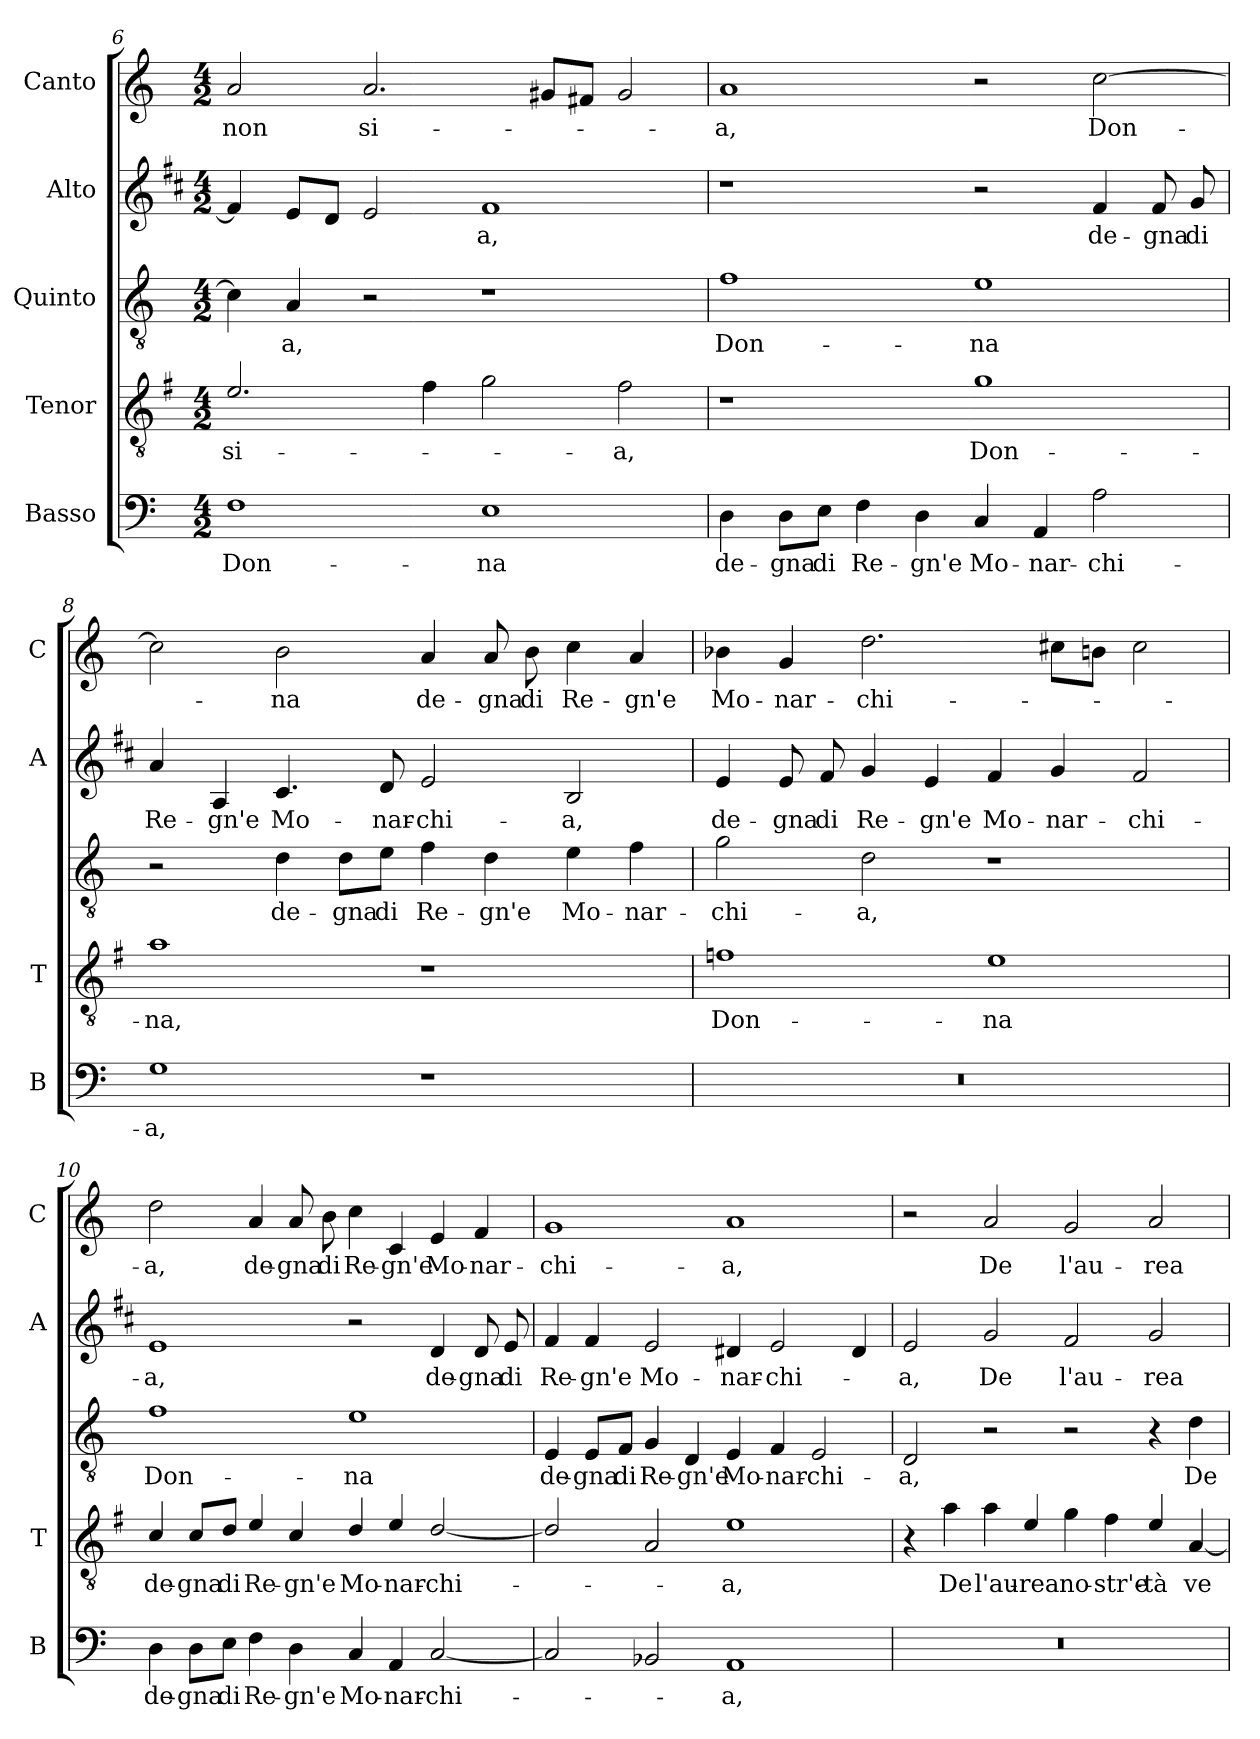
**kern	**text	**kern	**text	**kern	**text	**kern	**text	**kern	**text
*part5	*part5	*part4	*part4	*part3	*part3	*part2	*part2	*part1	*part1
*staff5	*staff5	*staff4	*staff4	*staff3	*staff3	*staff2	*staff2	*staff1	*staff1
*I"Basso	*	*I"Tenor	*	*I"Quinto	*	*I"Alto	*	*I"Canto	*
*I'B	*	*I'T	*	*	*	*I'A	*	*I'C	*
*clefF4	*	*clefGv2	*	*clefGv2	*	*clefG2	*	*clefG2	*
*	*	*ITrd4c7	*	*	*	*ITrd1c2	*	*	*
*k[]	*	*k[]	*	*k[]	*	*k[]	*	*k[]	*
*C:	*	*C:	*	*C:	*	*C:	*	*C:	*
*M4/2	*	*M4/2	*	*M4/2	*	*M4/2	*	*M4/2	*
=6	=6	=6	=6	=6	=6	=6	=6	=6	=6
!	!LO:LY:b	!	!LO:LY:b	!	!	!	!	!	!LO:LY:b
1F	Don-	2.A/	si-	4c\]	.	4e/]	.	2a/	non
!	!	!	!	!	!LO:LY:b	!	!	!	!
.	.	.	.	4A/	-a,	8d/L	.	.	.
.	.	.	.	.	.	8c/J	.	.	.
!	!	!	!	!	!	!	!	!	!LO:LY:b
.	.	.	.	2r	.	2d/	.	2.a/	si-
.	.	4B\	.	.	.	.	.	.	.
!	!LO:LY:b	!	!	!	!	!	!LO:LY:b	!	!
1E	-na	2c\	.	1r	.	1e	-a,	.	.
.	.	.	.	.	.	.	.	8g#X/L	.
.	.	.	.	.	.	.	.	8f#X/J	.
!	!	!	!LO:LY:b	!	!	!	!	!	!
.	.	2B\	-a,	.	.	.	.	2g#/	.
=7	=7	=7	=7	=7	=7	=7	=7	=7	=7
!	!LO:LY:b	!	!	!	!LO:LY:b	!	!	!	!LO:LY:b
4D\	de-	1r	.	1f	Don-	1r	.	1a	-a,
!	!LO:LY:b	!	!	!	!	!	!	!	!
8D\L	-gna	.	.	.	.	.	.	.	.
!	!LO:LY:b	!	!	!	!	!	!	!	!
8E\J	di	.	.	.	.	.	.	.	.
!	!LO:LY:b	!	!	!	!	!	!	!	!
4F\	Re-	.	.	.	.	.	.	.	.
!	!LO:LY:b	!	!	!	!	!	!	!	!
4D\	-gn'e	.	.	.	.	.	.	.	.
!	!LO:LY:b	!	!LO:LY:b	!	!LO:LY:b	!	!	!	!
4C/	Mo-	1c	Don-	1e	-na	2r	.	2r	.
!	!LO:LY:b	!	!	!	!	!	!	!	!
4AA/	-nar-	.	.	.	.	.	.	.	.
!	!LO:LY:b	!	!	!	!	!	!LO:LY:b	!	!LO:LY:b
2A\	-chi-	.	.	.	.	4e/	de-	[2cc\	Don-
!	!	!	!	!	!	!	!LO:LY:b	!	!
.	.	.	.	.	.	8e/	-gna	.	.
!	!	!	!	!	!	!	!LO:LY:b	!	!
.	.	.	.	.	.	8f/	di	.	.
!!LO:LB:g=z
=8	=8	=8	=8	=8	=8	=8	=8	=8	=8
!	!LO:LY:b	!	!LO:LY:b	!	!	!	!LO:LY:b	!	!
1G	-a,	1d	-na,	2r	.	4g/	Re-	2cc\]	.
!	!	!	!	!	!	!	!LO:LY:b	!	!
.	.	.	.	.	.	4G/	-gn'e	.	.
!	!	!	!	!	!LO:LY:b	!	!LO:LY:b	!	!LO:LY:b
.	.	.	.	4d\	de-	4.B/	Mo-	2b\	-na
!	!	!	!	!	!LO:LY:b	!	!	!	!
.	.	.	.	8d\L	-gna	.	.	.	.
!	!	!	!	!	!LO:LY:b	!	!LO:LY:b	!	!
.	.	.	.	8e\J	di	8c/	-nar-	.	.
!	!	!	!	!	!LO:LY:b	!	!LO:LY:b	!	!LO:LY:b
1r	.	1r	.	4f\	Re-	2d/	-chi-	4a/	de-
!	!	!	!	!	!LO:LY:b	!	!	!	!LO:LY:b
.	.	.	.	4d\	-gn'e	.	.	8a/	-gna
!	!	!	!	!	!	!	!	!	!LO:LY:b
.	.	.	.	.	.	.	.	8b\	di
!	!	!	!	!	!LO:LY:b	!	!LO:LY:b	!	!LO:LY:b
.	.	.	.	4e\	Mo-	2A/	-a,	4cc\	Re-
!	!	!	!	!	!LO:LY:b	!	!	!	!LO:LY:b
.	.	.	.	4f\	-nar-	.	.	4a/	-gn'e
=9	=9	=9	=9	=9	=9	=9	=9	=9	=9
!	!	!	!LO:LY:b	!	!LO:LY:b	!	!LO:LY:b	!	!LO:LY:b
0r	.	1B-X	Don-	2g\	-chi-	4d/	de-	4b-X\	Mo-
!	!	!	!	!	!	!	!LO:LY:b	!	!LO:LY:b
.	.	.	.	.	.	8d/	-gna	4g/	-nar-
!	!	!	!	!	!	!	!LO:LY:b	!	!
.	.	.	.	.	.	8e/	di	.	.
!	!	!	!	!	!LO:LY:b	!	!LO:LY:b	!	!LO:LY:b
.	.	.	.	2d\	-a,	4f/	Re-	2.dd\	-chi-
!	!	!	!	!	!	!	!LO:LY:b	!	!
.	.	.	.	.	.	4d/	-gn'e	.	.
!	!	!	!LO:LY:b	!	!	!	!LO:LY:b	!	!
.	.	1A	-na	1r	.	4e/	Mo-	.	.
!	!	!	!	!	!	!	!LO:LY:b	!	!
.	.	.	.	.	.	4f/	-nar-	8cc#X\L	.
.	.	.	.	.	.	.	.	8bn\J	.
!	!	!	!	!	!	!	!LO:LY:b	!	!
.	.	.	.	.	.	2e/	-chi-	2cc#\	.
=10	=10	=10	=10	=10	=10	=10	=10	=10	=10
!	!LO:LY:b	!	!LO:LY:b	!	!LO:LY:b	!	!LO:LY:b	!	!LO:LY:b
4D\	de-	4F/	de-	1f	Don-	1d	-a,	2dd\	-a,
!	!LO:LY:b	!	!LO:LY:b	!	!	!	!	!	!
8D\L	-gna	8F/L	-gna	.	.	.	.	.	.
!	!LO:LY:b	!	!LO:LY:b	!	!	!	!	!	!
8E\J	di	8G/J	di	.	.	.	.	.	.
!	!LO:LY:b	!	!LO:LY:b	!	!	!	!	!	!LO:LY:b
4F\	Re-	4A/	Re-	.	.	.	.	4a/	de-
!	!LO:LY:b	!	!LO:LY:b	!	!	!	!	!	!LO:LY:b
4D\	-gn'e	4F/	-gn'e	.	.	.	.	8a/	-gna
!	!	!	!	!	!	!	!	!	!LO:LY:b
.	.	.	.	.	.	.	.	8b\	di
!	!LO:LY:b	!	!LO:LY:b	!	!LO:LY:b	!	!	!	!LO:LY:b
4C/	Mo-	4G/	Mo-	1e	-na	2r	.	4cc\	Re-
!	!LO:LY:b	!	!LO:LY:b	!	!	!	!	!	!LO:LY:b
4AA/	-nar-	4A/	-nar-	.	.	.	.	4c/	-gn'e
!	!LO:LY:b	!	!LO:LY:b	!	!	!	!LO:LY:b	!	!LO:LY:b
[2C/	-chi-	[2G/	-chi-	.	.	4c/	de-	4e/	Mo-
!	!	!	!	!	!	!	!LO:LY:b	!	!LO:LY:b
.	.	.	.	.	.	8c/	-gna	4f/	-nar-
!	!	!	!	!	!	!	!LO:LY:b	!	!
.	.	.	.	.	.	8d/	di	.	.
!!LO:PB:g=z
=11	=11	=11	=11	=11	=11	=11	=11	=11	=11
!	!	!	!	!	!LO:LY:b	!	!LO:LY:b	!	!LO:LY:b
2C/]	.	2G/]	.	4E/	de-	4e/	Re-	1g	-chi-
!	!	!	!	!	!LO:LY:b	!	!LO:LY:b	!	!
.	.	.	.	8E/L	-gna	4e/	-gn'e	.	.
!	!	!	!	!	!LO:LY:b	!	!	!	!
.	.	.	.	8F/J	di	.	.	.	.
!	!	!	!	!	!LO:LY:b	!	!LO:LY:b	!	!
2BB-X/	.	2D/	.	4G/	Re-	2d/	Mo-	.	.
!	!	!	!	!	!LO:LY:b	!	!	!	!
.	.	.	.	4D/	-gn'e	.	.	.	.
!	!LO:LY:b	!	!LO:LY:b	!	!LO:LY:b	!	!LO:LY:b	!	!LO:LY:b
1AA	-a,	1A	-a,	4E/	Mo-	4c#X/	-nar-	1a	-a,
!	!	!	!	!	!LO:LY:b	!	!LO:LY:b	!	!
.	.	.	.	4F/	-nar-	2d/	-chi-	.	.
!	!	!	!	!	!LO:LY:b	!	!	!	!
.	.	.	.	2E/	-chi-	.	.	.	.
.	.	.	.	.	.	4c#/	.	.	.
=12	=12	=12	=12	=12	=12	=12	=12	=12	=12
!	!	!	!	!	!LO:LY:b	!	!LO:LY:b	!	!
0r	.	4r	.	2D/	-a,	2d/	-a,	2r	.
!	!	!	!LO:LY:b	!	!	!	!	!	!
.	.	4d\	De	.	.	.	.	.	.
!	!	!	!LO:LY:b	!	!	!	!LO:LY:b	!	!LO:LY:b
.	.	4d\	l'au-	2r	.	2f/	De	2a/	De
!	!	!	!LO:LY:b	!	!	!	!	!	!
.	.	4A/	-rea	.	.	.	.	.	.
!	!	!	!LO:LY:b	!	!	!	!LO:LY:b	!	!LO:LY:b
.	.	4c\	no-	2r	.	2e/	l'au-	2g/	l'au-
!	!	!	!LO:LY:b	!	!	!	!	!	!
.	.	4B\	-str'e-	.	.	.	.	.	.
!	!	!	!LO:LY:b	!	!	!	!LO:LY:b	!	!LO:LY:b
.	.	4A/	-tà	4r	.	2f/	-rea	2a/	-rea
!	!	!	!LO:LY:b	!	!LO:LY:b	!	!	!	!
.	.	[4D/	ve-	4d\	De	.	.	.	.
=	=	=	=	=	=	=	=	=	=
*-	*-	*-	*-	*-	*-	*-	*-	*-	*-
